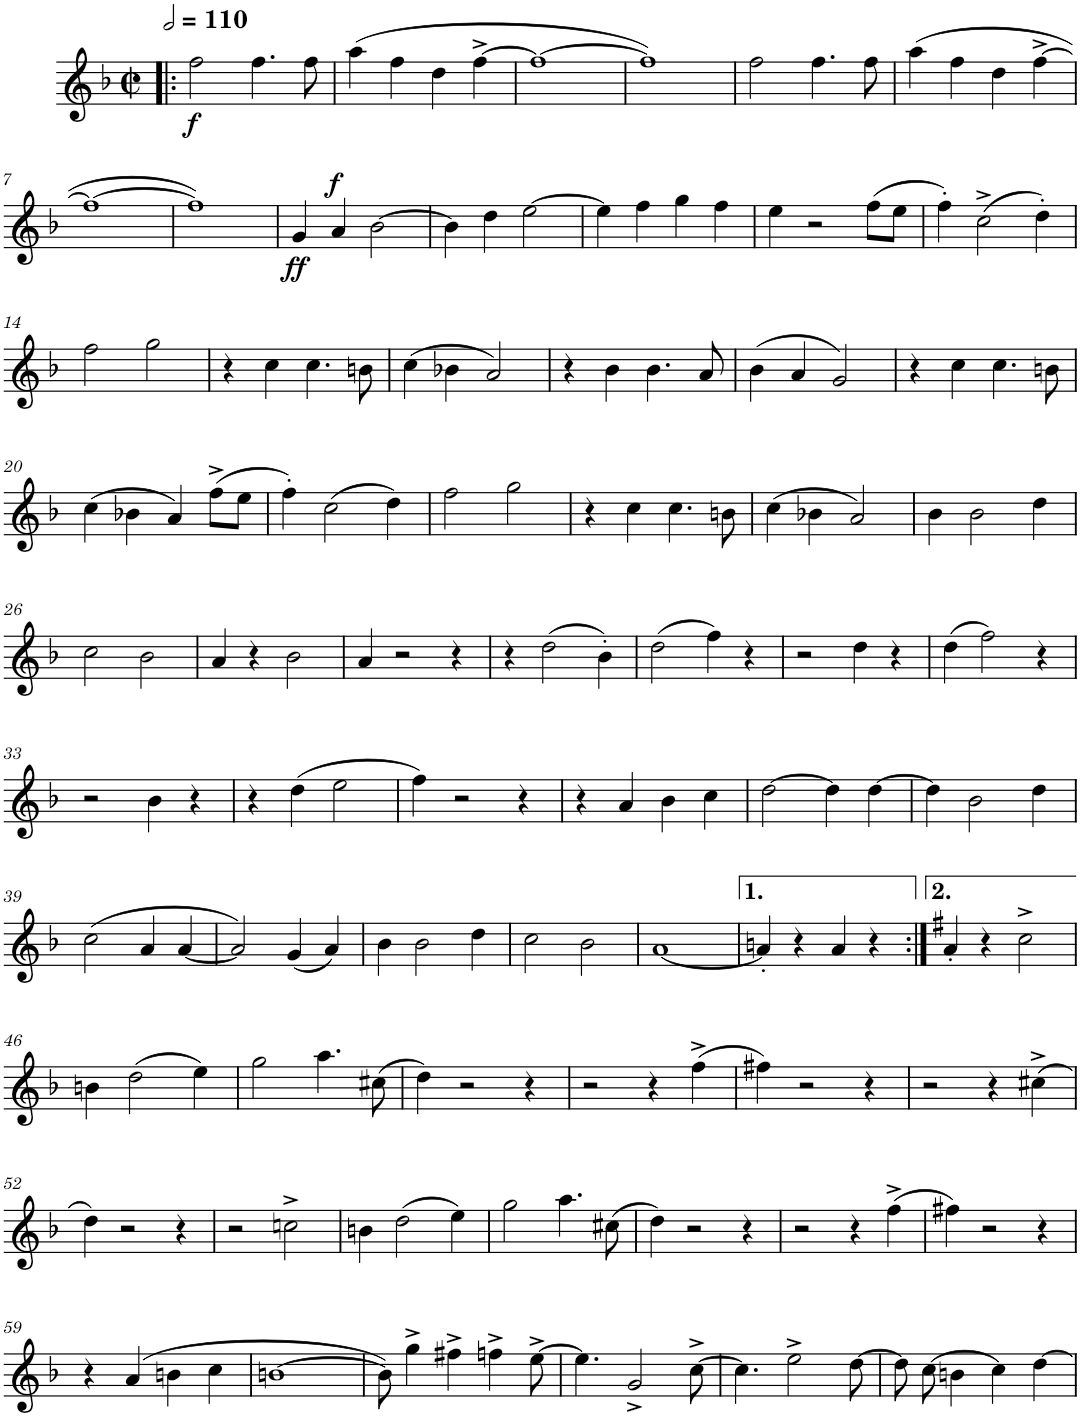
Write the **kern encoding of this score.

**kern	**dynam
*part1	*part1
*staff1	*staff1
*I"Voice	*
*I'V	*
*clefG2	*
*k[b-]	*
*M2/2	*
*met(c|)	*
*MM220	*
=1!|:	=1!|:
!	!LO:DY:b
2ff\	f
4.ff\	.
8ff\	.
=2	=2
(>4aa\	.
4ff\	.
4dd\	.
[>4ff^\	.
=3	=3
1ff_	.
=4	=4
1ff])	.
=5	=5
2ff\	.
4.ff\	.
8ff\	.
=6	=6
(>4aa\	.
4ff\	.
4dd\	.
[>4ff^\	.
!!LO:LB:g=z
=7	=7
1ff_	.
=8	=8
1ff])	.
=9	=9
!	!LO:DY:b
4g/	ff
!	!LO:DY:a
4a/	f
[>2b-\	.
=10	=10
4b-\]	.
4dd\	.
[>2ee\	.
=11	=11
4ee\]	.
4ff\	.
4gg\	.
4ff\	.
=12	=12
4ee\	.
2r	.
(>8ff\L	.
8ee\J	.
=13	=13
4ff'\)	.
(>2cc^\	.
4dd'\)	.
!!LO:LB:g=z
=14	=14
2ff\	.
2gg\	.
=15	=15
4r	.
4cc\	.
4.cc\	.
8bn\	.
=16	=16
(>4cc\	.
4b-X\	.
2a/)	.
=17	=17
4r	.
4b-\	.
4.b-\	.
8a/	.
=18	=18
(>4b-\	.
4a/	.
2g/)	.
=19	=19
4r	.
4cc\	.
4.cc\	.
8bn\	.
!!LO:LB:g=z
=20	=20
(>4cc\	.
4b-X\	.
4a/)	.
(>8ff^\L	.
8ee\J	.
=21	=21
4ff'\)	.
(>2cc\	.
4dd\)	.
=22	=22
2ff\	.
2gg\	.
=23	=23
4r	.
4cc\	.
4.cc\	.
8bn\	.
=24	=24
(>4cc\	.
4b-X\	.
2a/)	.
=25	=25
4b-\	.
2b-\	.
4dd\	.
!!LO:LB:g=z
=26	=26
2cc\	.
2b-\	.
=27	=27
4a/	.
4r	.
2b-\	.
=28	=28
4a/	.
2r	.
4r	.
=29	=29
4r	.
(>2dd\	.
4b-'\)	.
=30	=30
(>2dd\	.
4ff\)	.
4r	.
=31	=31
2r	.
4dd\	.
4r	.
=32	=32
(>4dd\	.
2ff\)	.
4r	.
!!LO:LB:g=z
=33	=33
2r	.
4b-\	.
4r	.
=34	=34
4r	.
(>4dd\	.
2ee\	.
=35	=35
4ff\)	.
2r	.
4r	.
=36	=36
4r	.
4a/	.
4b-\	.
4cc\	.
=37	=37
[>2dd\	.
4dd\]	.
[>4dd\	.
=38	=38
4dd\]	.
2b-\	.
4dd\	.
!!LO:LB:g=z
=39	=39
(>2cc\	.
4a/	.
[<4a/	.
=40	=40
2a/])	.
(<4g/	.
4a/)	.
=41	=41
4b-\	.
2b-\	.
4dd\	.
=42	=42
2cc\	.
2b-\	.
=43	=43
[<1a	.
=44	=44
4an'/]	.
4r	.
4a/	.
4r	.
=45:|!	=45:|!
4a#X'/	.
4r	.
2cc^\	.
!!LO:LB:g=z
=46	=46
4bn\	.
(>2dd\	.
4ee\)	.
=47	=47
2gg\	.
4.aa\	.
(>8cc#X\	.
=48	=48
4dd\)	.
2r	.
4r	.
=49	=49
2r	.
4r	.
(>4ff^\	.
=50	=50
4ff#X\)	.
2r	.
4r	.
=51	=51
2r	.
4r	.
(>4cc#X^\	.
!!LO:LB:g=z
=52	=52
4dd\)	.
2r	.
4r	.
=53	=53
2r	.
2ccn^\	.
=54	=54
4bn\	.
(>2dd\	.
4ee\)	.
=55	=55
2gg\	.
4.aa\	.
(>8cc#X\	.
=56	=56
4dd\)	.
2r	.
4r	.
=57	=57
2r	.
4r	.
(>4ff^\	.
=58	=58
4ff#X\)	.
2r	.
4r	.
!!LO:LB:g=z
=59	=59
4r	.
(>4a/	.
4bn\	.
4cc\	.
=60	=60
[>1bn	.
=61	=61
8b\])	.
4gg^\	.
4ff#X^\	.
4ffn^\	.
[8ee^\	.
=62	=62
4.ee\]	.
2g^/	.
[8cc^\	.
=63	=63
4.cc\]	.
2ee^\	.
[8dd\	.
=64	=64
8dd\]	.
[>8cc\	.
4bn\	.
4cc\]	.
[4dd\	.
=	=
*-	*-
